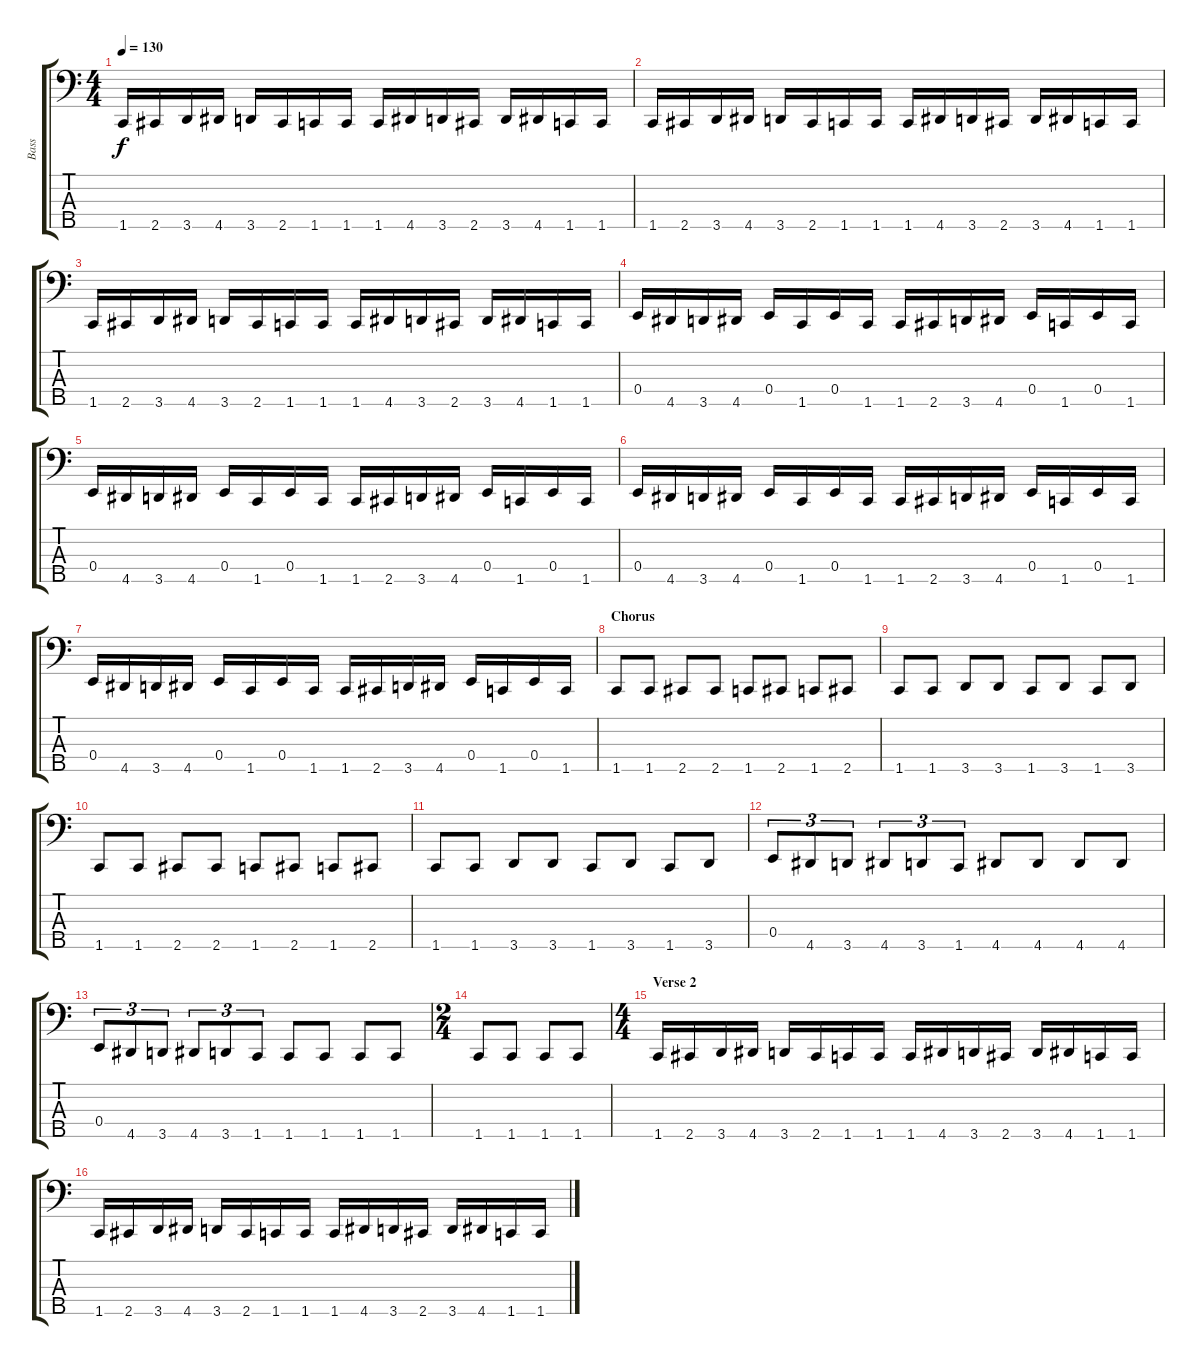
\track ("Bass" "Bass") {instrument electricbasspick}
\staff {score tabs}
\tuning (G2 D2 A1 E1 B0) {hide}
\ts (4 4)
\tempo 130
\clef f4
\ks c
1.5.16{dy f} 2.5.16 3.5.16 4.5.16 3.5.16 2.5.16 1.5.16 1.5.16 1.5.16 4.5.16 3.5.16 2.5.16 3.5.16 4.5.16 1.5.16 1.5.16 |
1.5.16 2.5.16 3.5.16 4.5.16 3.5.16 2.5.16 1.5.16 1.5.16 1.5.16 4.5.16 3.5.16 2.5.16 3.5.16 4.5.16 1.5.16 1.5.16 |
1.5.16 2.5.16 3.5.16 4.5.16 3.5.16 2.5.16 1.5.16 1.5.16 1.5.16 4.5.16 3.5.16 2.5.16 3.5.16 4.5.16 1.5.16 1.5.16 |
0.4.16 4.5.16 3.5.16 4.5.16 0.4.16 1.5.16 0.4.16 1.5.16 1.5.16 2.5.16 3.5.16 4.5.16 0.4.16 1.5.16 0.4.16 1.5.16 |
0.4.16 4.5.16 3.5.16 4.5.16 0.4.16 1.5.16 0.4.16 1.5.16 1.5.16 2.5.16 3.5.16 4.5.16 0.4.16 1.5.16 0.4.16 1.5.16 |
0.4.16 4.5.16 3.5.16 4.5.16 0.4.16 1.5.16 0.4.16 1.5.16 1.5.16 2.5.16 3.5.16 4.5.16 0.4.16 1.5.16 0.4.16 1.5.16 |
0.4.16 4.5.16 3.5.16 4.5.16 0.4.16 1.5.16 0.4.16 1.5.16 1.5.16 2.5.16 3.5.16 4.5.16 0.4.16 1.5.16 0.4.16 1.5.16 |
\section ("" "Chorus")
1.5.8 1.5.8 2.5.8 2.5.8 1.5.8 2.5.8 1.5.8 2.5.8 |
1.5.8 1.5.8 3.5.8 3.5.8 1.5.8 3.5.8 1.5.8 3.5.8 |
1.5.8 1.5.8 2.5.8 2.5.8 1.5.8 2.5.8 1.5.8 2.5.8 |
1.5.8 1.5.8 3.5.8 3.5.8 1.5.8 3.5.8 1.5.8 3.5.8 |
0.4.8{tu (3 2)} 4.5.8{tu (3 2)} 3.5.8{tu (3 2)} 4.5.8{tu (3 2)} 3.5.8{tu (3 2)} 1.5.8{tu (3 2)} 4.5.8 4.5.8 4.5.8 4.5.8 |
0.4.8{tu (3 2)} 4.5.8{tu (3 2)} 3.5.8{tu (3 2)} 4.5.8{tu (3 2)} 3.5.8{tu (3 2)} 1.5.8{tu (3 2)} 1.5.8 1.5.8 1.5.8 1.5.8 |
\ts (2 4)
1.5.8 1.5.8 1.5.8 1.5.8 |
\ts (4 4)
\section ("" "Verse 2")
1.5.16 2.5.16 3.5.16 4.5.16 3.5.16 2.5.16 1.5.16 1.5.16 1.5.16 4.5.16 3.5.16 2.5.16 3.5.16 4.5.16 1.5.16 1.5.16 |
1.5.16 2.5.16 3.5.16 4.5.16 3.5.16 2.5.16 1.5.16 1.5.16 1.5.16 4.5.16 3.5.16 2.5.16 3.5.16 4.5.16 1.5.16 1.5.16
